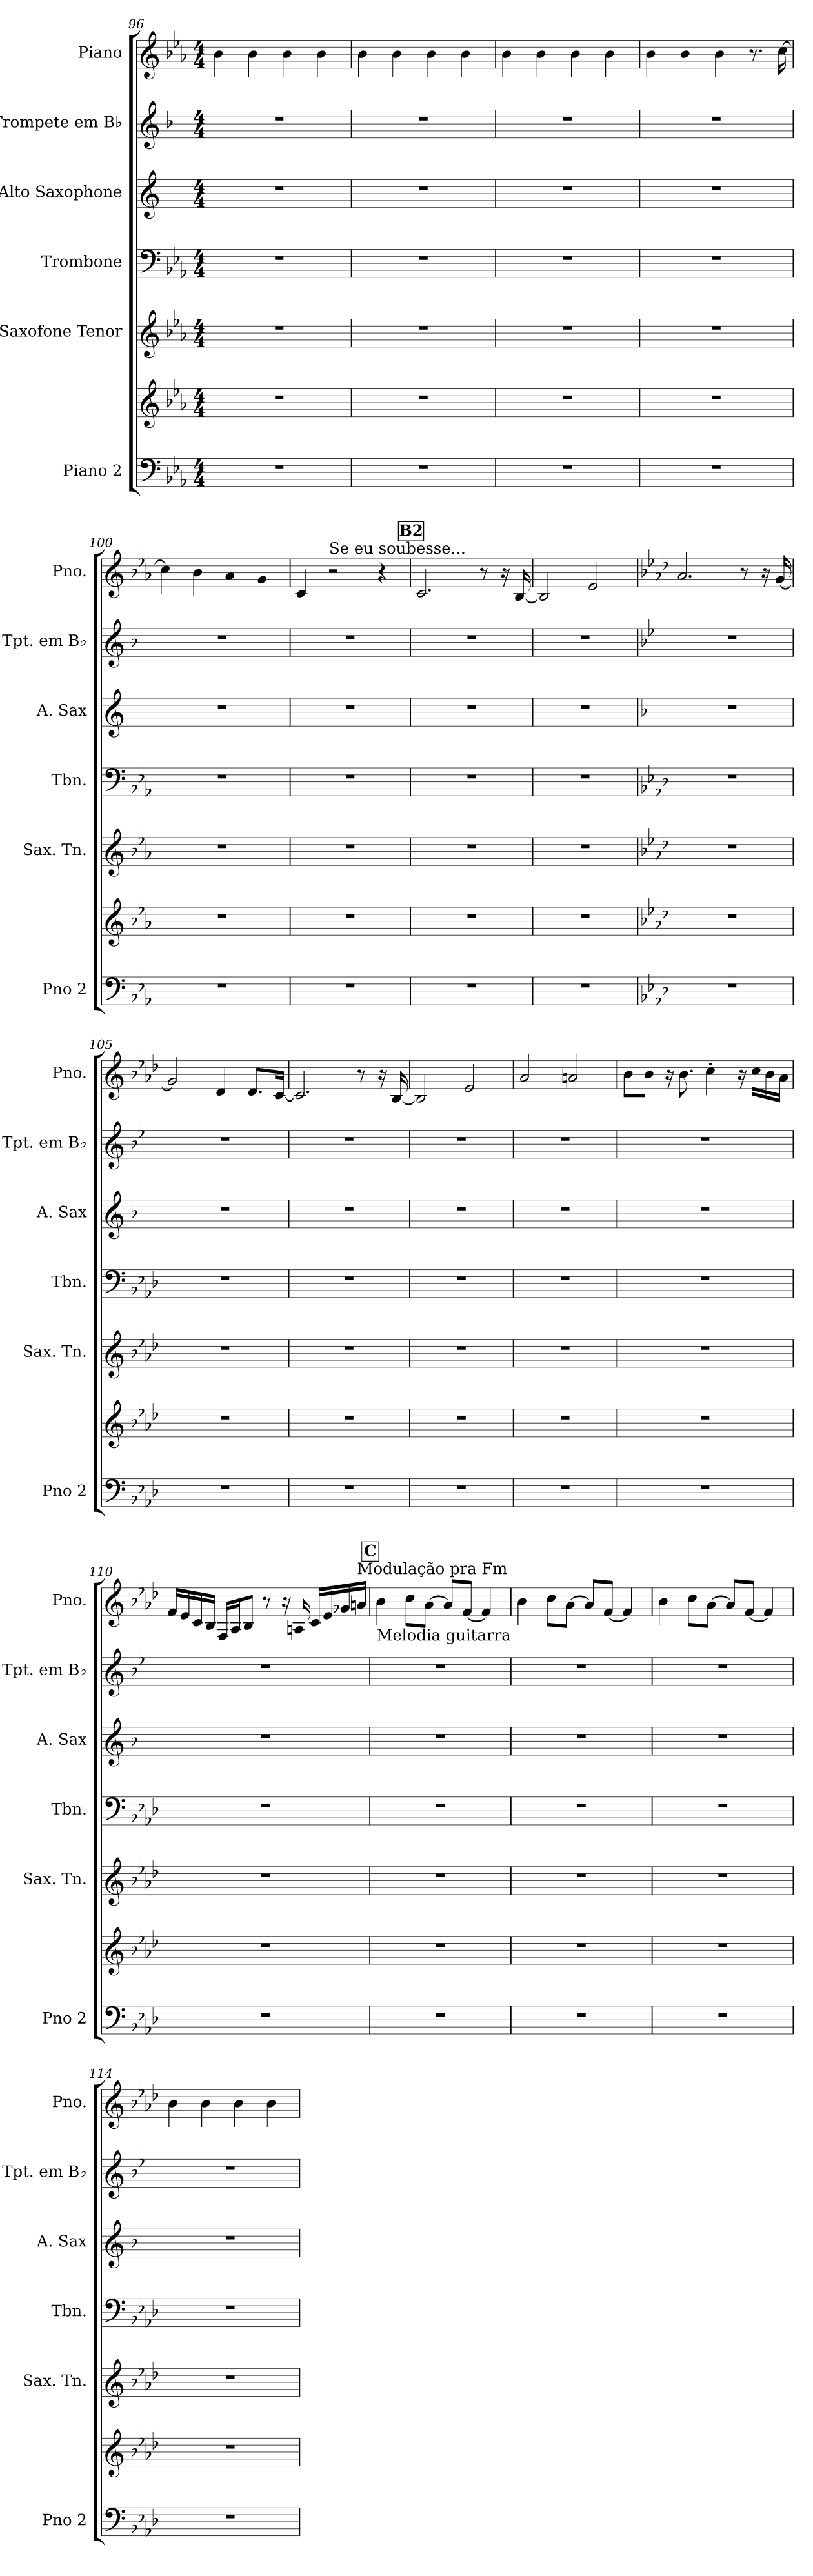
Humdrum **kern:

**kern	**kern	**kern	**kern	**kern	**kern	**kern
*part6	*part6	*part5	*part4	*part3	*part2	*part1
*staff7	*staff6	*staff5	*staff4	*staff3	*staff2	*staff1
*I"Piano 2	*	*I"Saxofone Tenor	*I"Trombone	*I"Alto Saxophone	*I"Trompete em B♭	*I"Piano
*I'Pno 2	*	*I'Sax. Tn.	*I'Tbn.	*I'A. Sax	*I'Tpt. em B♭	*I'Pno.
*clefF4	*clefG2	*clefG2	*clefF4	*clefG2	*clefG2	*clefG2
*	*	*ITrd8c14	*	*ITrd5c9	*ITrd1c2	*
*k[b-e-a-]	*k[b-e-a-]	*k[b-e-a-]	*k[b-e-a-]	*k[b-e-a-]	*k[b-e-a-]	*k[b-e-a-]
*M4/4	*M4/4	*M4/4	*M4/4	*M4/4	*M4/4	*M4/4
=96	=96	=96	=96	=96	=96	=96
1r	1r	1r	1r	1r	1r	4b-
.	.	.	.	.	.	4b-
.	.	.	.	.	.	4b-
.	.	.	.	.	.	4b-
!!LO:PB:g=z
=97	=97	=97	=97	=97	=97	=97
1r	1r	1r	1r	1r	1r	4b-
.	.	.	.	.	.	4b-
.	.	.	.	.	.	4b-
.	.	.	.	.	.	4b-
=98	=98	=98	=98	=98	=98	=98
1r	1r	1r	1r	1r	1r	4b-
.	.	.	.	.	.	4b-
.	.	.	.	.	.	4b-
.	.	.	.	.	.	4b-
=99	=99	=99	=99	=99	=99	=99
1r	1r	1r	1r	1r	1r	4b-
.	.	.	.	.	.	4b-
.	.	.	.	.	.	4b-
.	.	.	.	.	.	8.r
.	.	.	.	.	.	[16cc\
=100	=100	=100	=100	=100	=100	=100
1r	1r	1r	1r	1r	1r	4cc\]
.	.	.	.	.	.	4b-\
.	.	.	.	.	.	4a-/
.	.	.	.	.	.	4g/
=101	=101	=101	=101	=101	=101	=101
1r	1r	1r	1r	1r	1r	4c/
!	!	!	!	!	!	!LO:TX:a:t=Se eu soubesse...
.	.	.	.	.	.	2r
.	.	.	.	.	.	4r
!!LO:PB:g=z
!!LO:REH:place=s1:a:B:fs=14:t=B2
=102	=102	=102	=102	=102	=102	=102
1r	1r	1r	1r	1r	1r	2.c/
.	.	.	.	.	.	8r
.	.	.	.	.	.	16r
.	.	.	.	.	.	[16B-/
=103	=103	=103	=103	=103	=103	=103
1r	1r	1r	1r	1r	1r	2B-/]
.	.	.	.	.	.	2e-/
=104	=104	=104	=104	=104	=104	=104
*k[b-e-a-d-]	*k[b-e-a-d-]	*k[b-e-a-d-]	*k[b-e-a-d-]	*k[b-e-a-d-]	*k[b-e-a-d-]	*k[b-e-a-d-]
1r	1r	1r	1r	1r	1r	2.a-/
.	.	.	.	.	.	8r
.	.	.	.	.	.	16r
.	.	.	.	.	.	[16g/
=105	=105	=105	=105	=105	=105	=105
1r	1r	1r	1r	1r	1r	2g/]
.	.	.	.	.	.	4d-/
.	.	.	.	.	.	8.d-/L
.	.	.	.	.	.	[16c/Jk
=106	=106	=106	=106	=106	=106	=106
1r	1r	1r	1r	1r	1r	2.c/]
.	.	.	.	.	.	8r
.	.	.	.	.	.	16r
.	.	.	.	.	.	[16B-/
!!LO:PB:g=z
=107	=107	=107	=107	=107	=107	=107
1r	1r	1r	1r	1r	1r	2B-/]
.	.	.	.	.	.	2e-/
=108	=108	=108	=108	=108	=108	=108
1r	1r	1r	1r	1r	1r	2a-/
.	.	.	.	.	.	2an/
=109	=109	=109	=109	=109	=109	=109
1r	1r	1r	1r	1r	1r	8b-\L
.	.	.	.	.	.	8b-\J
.	.	.	.	.	.	16r
.	.	.	.	.	.	8.b-\
.	.	.	.	.	.	4cc'\
.	.	.	.	.	.	16r
.	.	.	.	.	.	16cc\LL
.	.	.	.	.	.	16b-\
.	.	.	.	.	.	16a-\JJ
!!LO:PB:g=z
=110	=110	=110	=110	=110	=110	=110
1r	1r	1r	1r	1r	1r	16f/LL
.	.	.	.	.	.	16e-/
.	.	.	.	.	.	16c/
.	.	.	.	.	.	16B-/JJ
.	.	.	.	.	.	16F/LL
.	.	.	.	.	.	16A-/J
.	.	.	.	.	.	8B-/J
.	.	.	.	.	.	8r
.	.	.	.	.	.	16r
.	.	.	.	.	.	16An/
.	.	.	.	.	.	16c/LL
.	.	.	.	.	.	16e-/
.	.	.	.	.	.	16g-X/
!	!	!	!	!	!	!LO:TX:a:t=Modulação pra Fm
.	.	.	.	.	.	16an/JJ
!!LO:REH:place=s1:a:B:fs=14:t=C
=111	=111	=111	=111	=111	=111	=111
!	!	!	!	!	!	!LO:TX:b:t=Melodia guitarra
1r	1r	1r	1r	1r	1r	4b-\
.	.	.	.	.	.	8cc\L
.	.	.	.	.	.	[8a-\J
.	.	.	.	.	.	8a-/L]
.	.	.	.	.	.	[8f/J
.	.	.	.	.	.	4f/]
=112	=112	=112	=112	=112	=112	=112
1r	1r	1r	1r	1r	1r	4b-\
.	.	.	.	.	.	8cc\L
.	.	.	.	.	.	[8a-\J
.	.	.	.	.	.	8a-/L]
.	.	.	.	.	.	[8f/J
.	.	.	.	.	.	4f/]
=113	=113	=113	=113	=113	=113	=113
1r	1r	1r	1r	1r	1r	4b-\
.	.	.	.	.	.	8cc\L
.	.	.	.	.	.	[8a-\J
.	.	.	.	.	.	8a-/L]
.	.	.	.	.	.	[8f/J
.	.	.	.	.	.	4f/]
!!LO:PB:g=z
=114	=114	=114	=114	=114	=114	=114
1r	1r	1r	1r	1r	1r	4b-
.	.	.	.	.	.	4b-
.	.	.	.	.	.	4b-
.	.	.	.	.	.	4b-
=	=	=	=	=	=	=
*-	*-	*-	*-	*-	*-	*-
